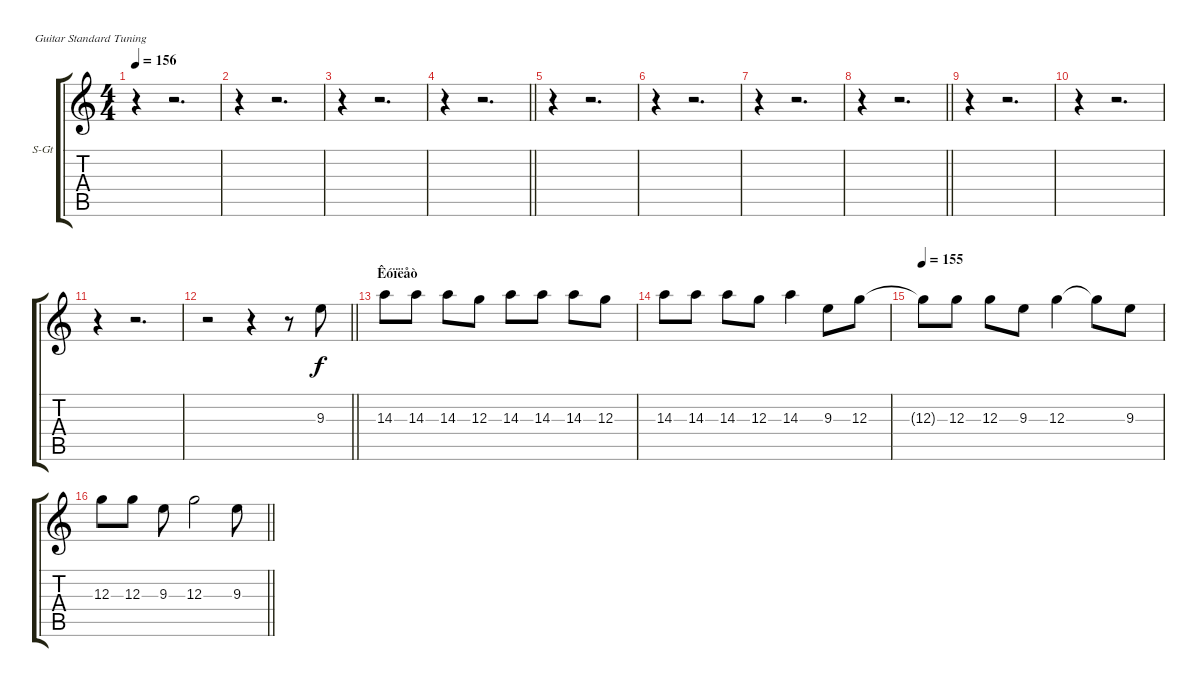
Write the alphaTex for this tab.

\bracketExtendMode groupsimilarinstruments
\firstSystemTrackNameOrientation horizontal
\otherSystemsTrackNameOrientation horizontal
\track ("Âìåñòî ñëîâ" "S-Gt") {instrument acousticguitarsteel}
\staff {score tabs}
\tuning (E4 B3 G3 D3 A2 E2)
\ts (4 4)
\tempo 156
\clef g2
\ks c
r.4{dy f} r.2{d} |
r.4 r.2{d} |
r.4 r.2{d} |
\barLineRight lightlight
r.4 r.2{d} |
r.4 r.2{d} |
r.4 r.2{d} |
r.4 r.2{d} |
\barLineRight lightlight
r.4 r.2{d} |
r.4 r.2{d} |
r.4 r.2{d} |
r.4 r.2{d} |
\barLineRight lightlight
r.2 r.4 r.8 9.3.8 |
\section ("" "Êóïëåò")
14.3.8 14.3.8 14.3.8 12.3.8 14.3.8 14.3.8 14.3.8 12.3.8 |
14.3.8 14.3.8 14.3.8 12.3.8 14.3.4 9.3.8 12.3.8 |
\tempo 155
12.3{t}.8 12.3.8 12.3.8 9.3.8 12.3.4 12.3{t}.8 9.3.8 |
\barLineRight lightlight
12.3.8 12.3.8 9.3.8 12.3.2 9.3.8
